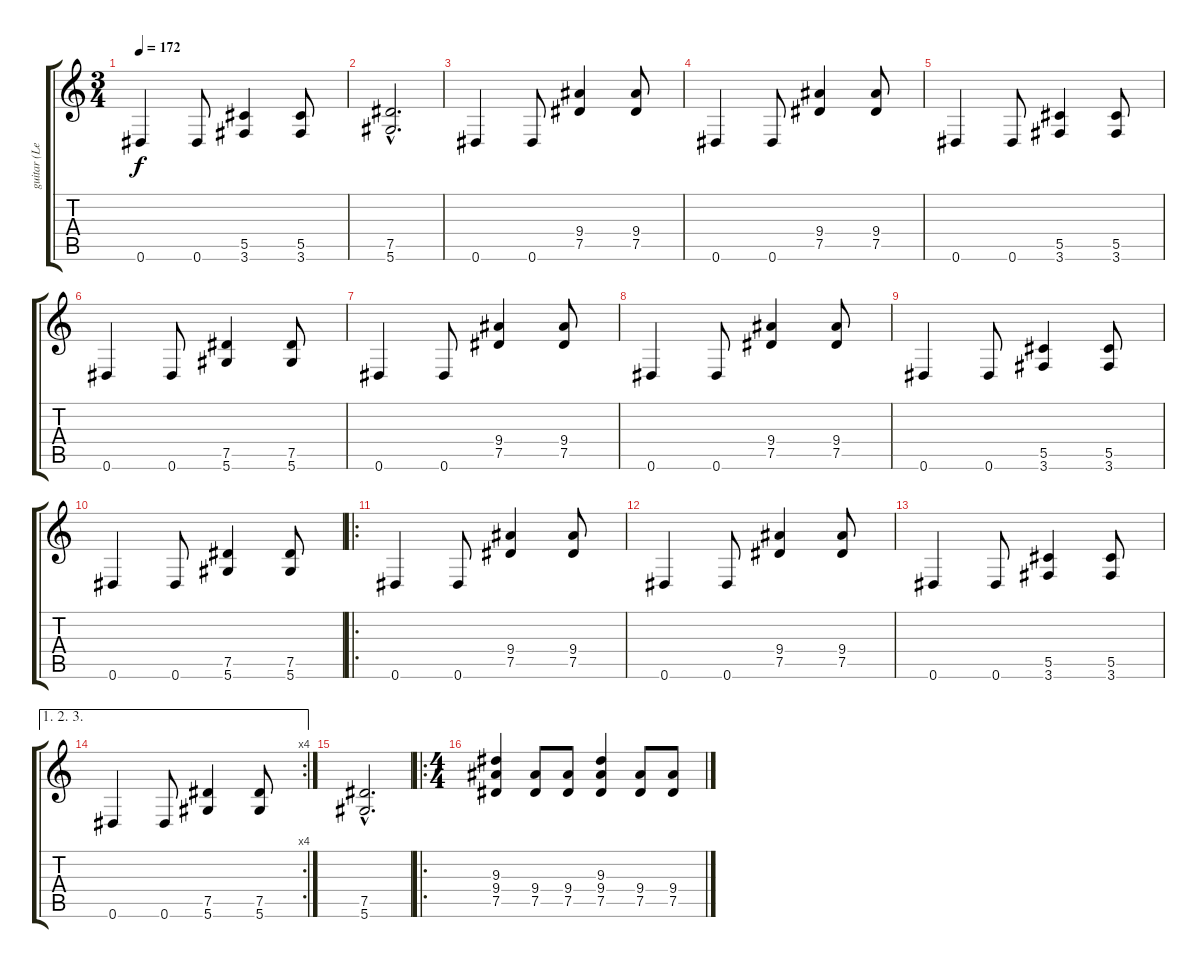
\track ("guitar (Levi)" "guitar (Le") {instrument distortionguitar}
\staff {score tabs}
\tuning (Eb4 Bb3 Gb3 Db3 Ab2 Eb2) {hide}
\ts (3 4)
\tempo 172
\clef g2
\ks c
0.6.4{dy f} 0.6.8 (5.5 3.6).4 (5.5 3.6).8 |
(7.5{hac} 5.6{hac}).2{d} |
0.6.4{volume 13} 0.6.8 (9.4 7.5).4 (9.4 7.5).8 |
0.6.4 0.6.8 (9.4 7.5).4 (9.4 7.5).8 |
0.6.4 0.6.8 (5.5 3.6).4 (5.5 3.6).8 |
0.6.4 0.6.8 (7.5 5.6).4 (7.5 5.6).8 |
0.6.4{volume 13} 0.6.8 (9.4 7.5).4 (9.4 7.5).8 |
0.6.4 0.6.8 (9.4 7.5).4 (9.4 7.5).8 |
0.6.4 0.6.8 (5.5 3.6).4 (5.5 3.6).8 |
0.6.4 0.6.8 (7.5 5.6).4 (7.5 5.6).8 |
\ro
0.6.4{volume 13} 0.6.8 (9.4 7.5).4 (9.4 7.5).8 |
0.6.4 0.6.8 (9.4 7.5).4 (9.4 7.5).8 |
0.6.4 0.6.8 (5.5 3.6).4 (5.5 3.6).8 |
\ae (1 2 3)
\rc 4
0.6.4 0.6.8 (7.5 5.6).4 (7.5 5.6).8 |
(7.5{hac} 5.6{hac}).2{d} |
\ro
\ts (4 4)
(9.3 9.4 7.5).4 (9.4 7.5).8 (9.4 7.5).8 (9.3 9.4 7.5).4 (9.4 7.5).8 (9.4 7.5).8
